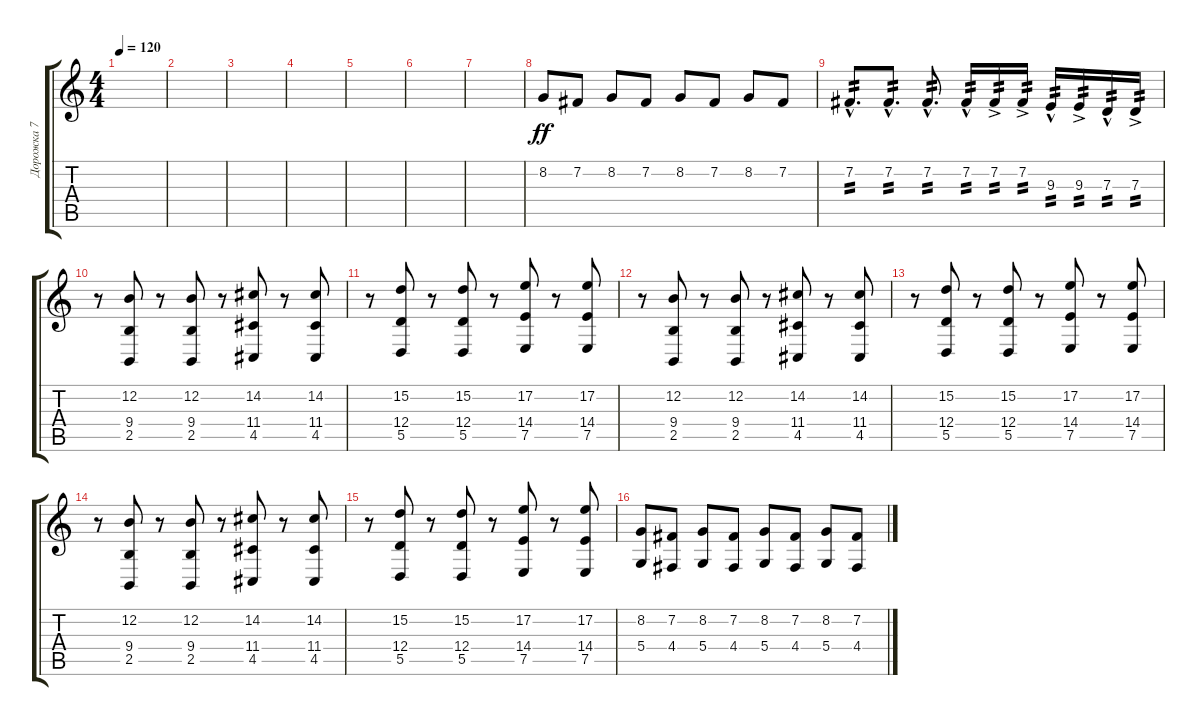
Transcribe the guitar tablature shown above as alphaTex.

\track ("Дорожка 7" "Дорожка 7") {instrument pad8sweep}
\staff {score tabs}
\tuning (E4 B3 G3 D3 A2 E2) {hide}
\ts (4 4)
\tempo 120
\clef g2
\ks c
|
|
|
|
|
|
|
8.2.8{dy ff} 7.2.8 8.2.8 7.2.8 8.2.8 7.2.8 8.2.8 7.2.8 |
7.2{hac}.8{d tp 2} 7.2{hac}.8{d tp 2} 7.2{hac}.8{d tp 2} 7.2{hac}.16{tp 2} 7.2{ac}.16{tp 2} 7.2{ac}.16{tp 2} 9.3{hac}.16{tp 2} 9.3{ac}.16{tp 2} 7.3{hac}.16{tp 2} 7.3{ac}.16{tp 2} |
r.8 (12.2 9.4 2.5).8 r.8 (12.2 9.4 2.5).8 r.8 (14.2 11.4 4.5).8 r.8 (14.2 11.4 4.5).8 |
r.8 (15.2 12.4 5.5).8 r.8 (15.2 12.4 5.5).8 r.8 (17.2 14.4 7.5).8 r.8 (17.2 14.4 7.5).8 |
r.8 (12.2 9.4 2.5).8 r.8 (12.2 9.4 2.5).8 r.8 (14.2 11.4 4.5).8 r.8 (14.2 11.4 4.5).8 |
r.8 (15.2 12.4 5.5).8 r.8 (15.2 12.4 5.5).8 r.8 (17.2 14.4 7.5).8 r.8 (17.2 14.4 7.5).8 |
r.8 (12.2 9.4 2.5).8 r.8 (12.2 9.4 2.5).8 r.8 (14.2 11.4 4.5).8 r.8 (14.2 11.4 4.5).8 |
r.8 (15.2 12.4 5.5).8 r.8 (15.2 12.4 5.5).8 r.8 (17.2 14.4 7.5).8 r.8 (17.2 14.4 7.5).8 |
(8.2 5.4).8 (7.2 4.4).8 (8.2 5.4).8 (7.2 4.4).8 (8.2 5.4).8 (7.2 4.4).8 (8.2 5.4).8 (7.2 4.4).8
